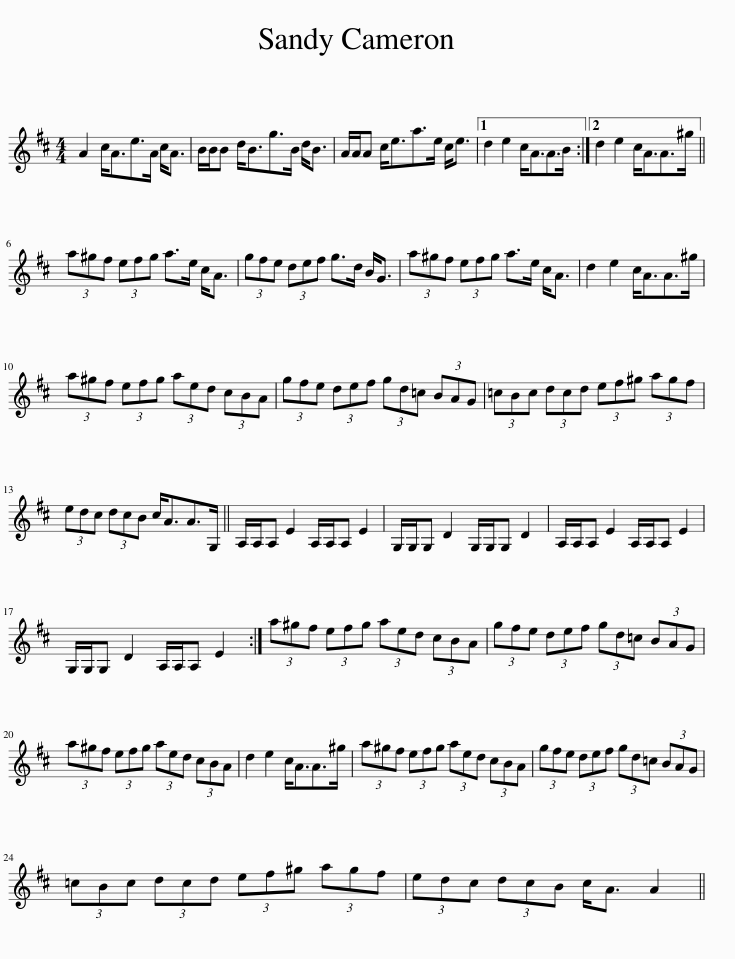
X:1
L:1/8
M:4/4
I:linebreak $
K:D
V:1 treble
V:1
 A2 c<Ae>A c<A | B/B/B d<Bg>B d<B | A/A/A c<ea>e c<e |1 d2 e2 c<AA>B :|2 d2 e2 c<AA>^g ||$ %5
 (3a^gf (3efg a>e c<A | (3gfe (3def g>d B<G | (3a^gf (3efg a>e c<A | d2 e2 c<AA>^g |$ (3a^gf (3efg (3aed (3cBA | %10
 (3gfe (3def (3gd=c (3BAG | (3=cBc (3dcd (3ef^g (3agf |$ (3edc (3dcB c<AA>G, || A,/A,/A, E2 A,/A,/A, E2 | G,/G,/G, D2 G,/G,/G, D2 | %15
 A,/A,/A, E2 A,/A,/A, E2 |$ G,/G,/G, D2 A,/A,/A, E2 :| (3a^gf (3efg (3aed (3cBA | (3gfe (3def (3gd=c (3BAG |$ (3a^gf (3efg (3aed (3cBA | %20
 d2 e2 c<AA>^g | (3a^gf (3efg (3aed (3cBA | (3gfe (3def (3gd=c (3BAG |$ (3=cBc (3dcd (3ef^g (3agf | (3edc (3dcB c<A A2 || %25
